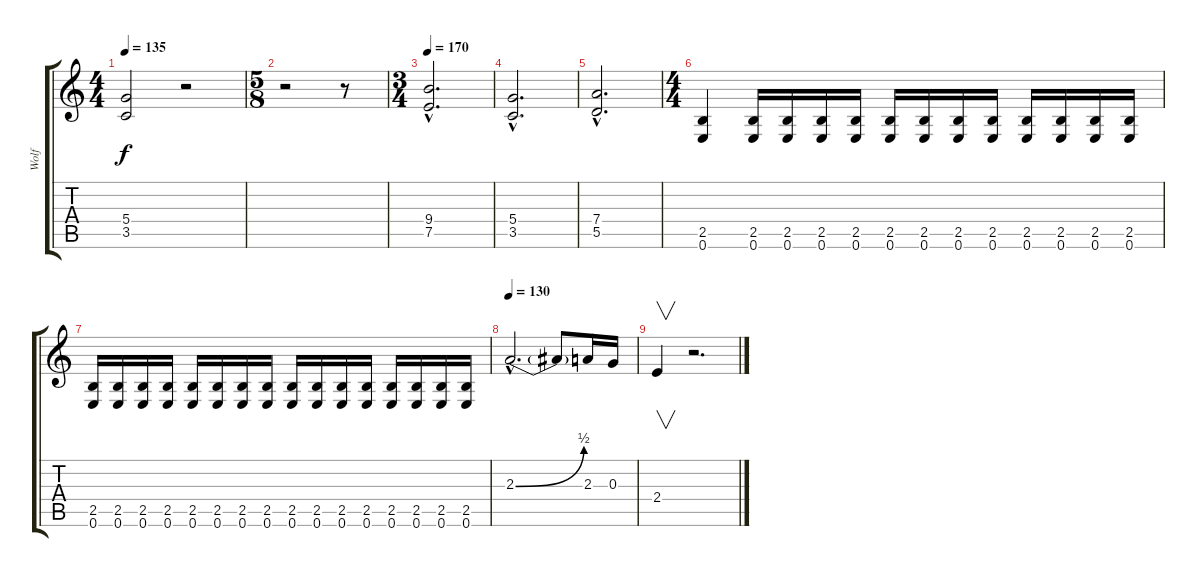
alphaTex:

\track ("Wolf" "Wolf") {instrument overdrivenguitar}
\staff {score tabs}
\tuning (E4 B3 G3 D3 A2 E2) {hide}
\ts (4 4)
\tempo 135
\clef g2
\ks c
(5.4 3.5).2{dy f} r.2 |
\ts (5 8)
r.2 r.8 |
\ts (3 4)
\tempo 170
(9.4{hac} 7.5{hac}).2{d} |
(5.4{hac} 3.5{hac}).2{d} |
(7.4{hac} 5.5{hac}).2{d} |
\ts (4 4)
(2.5 0.6).4 (2.5 0.6).16 (2.5 0.6).16 (2.5 0.6).16 (2.5 0.6).16 (2.5 0.6).16 (2.5 0.6).16 (2.5 0.6).16 (2.5 0.6).16 (2.5 0.6).16 (2.5 0.6).16 (2.5 0.6).16 (2.5 0.6).16 |
(2.5 0.6).16 (2.5 0.6).16 (2.5 0.6).16 (2.5 0.6).16 (2.5 0.6).16 (2.5 0.6).16 (2.5 0.6).16 (2.5 0.6).16 (2.5 0.6).16 (2.5 0.6).16 (2.5 0.6).16 (2.5 0.6).16 (2.5 0.6).16 (2.5 0.6).16 (2.5 0.6).16 (2.5 0.6).16 |
\tempo 130
2.3{be (bend 0 0 60 2) hac}.2{d} 2.3{t}.8 2.3.16 0.3.16 |
2.4.4{v} r.2{d}
